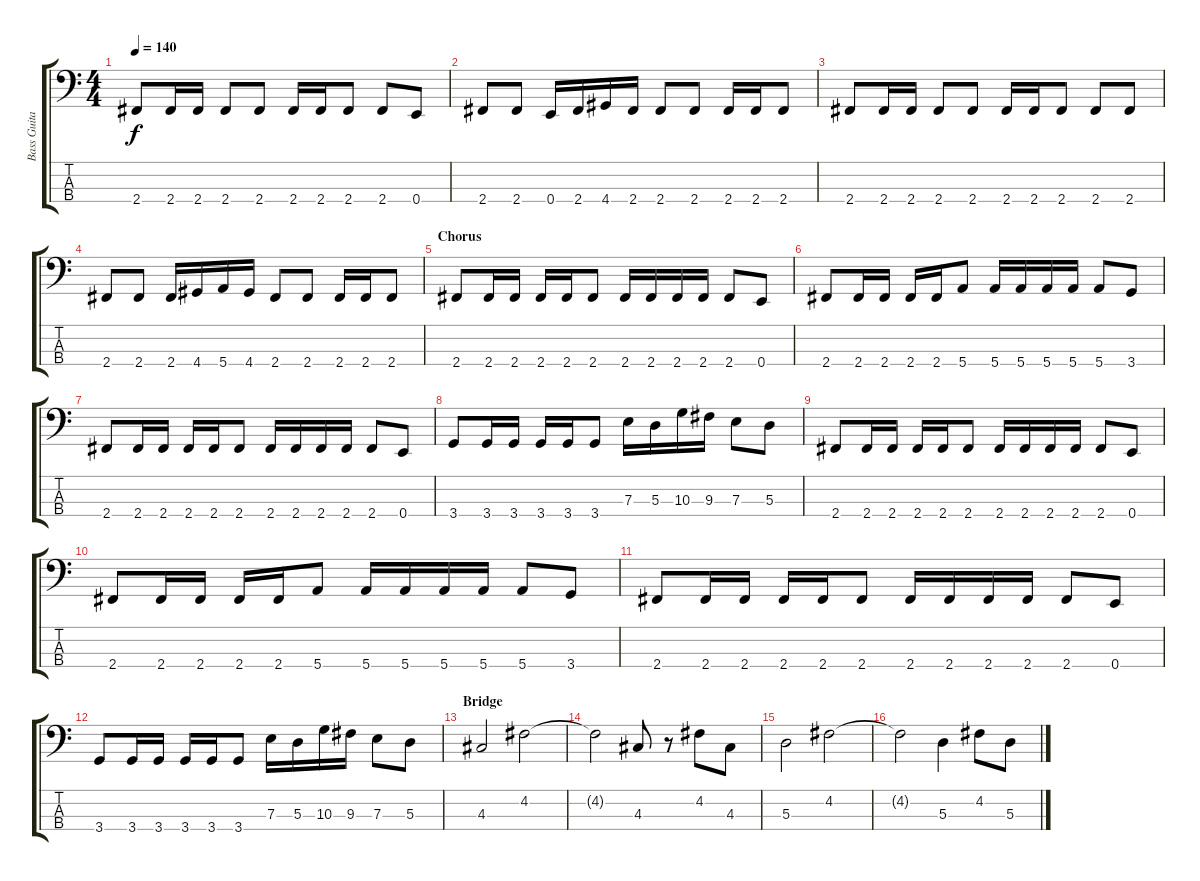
\track ("Bass Guitar" "Bass Guita") {instrument electricbassfinger}
\staff {score tabs}
\tuning (G2 D2 A1 E1) {hide}
\ts (4 4)
\tempo 140
\clef f4
\ks c
2.4.8{dy f} 2.4.16 2.4.16 2.4.8 2.4.8 2.4.16 2.4.16 2.4.8 2.4.8 0.4.8 |
2.4.8 2.4.8 0.4.16 2.4.16 4.4.16 2.4.16 2.4.8 2.4.8 2.4.16 2.4.16 2.4.8 |
2.4.8 2.4.16 2.4.16 2.4.8 2.4.8 2.4.16 2.4.16 2.4.8 2.4.8 2.4.8 |
2.4.8 2.4.8 2.4.16 4.4.16 5.4.16 4.4.16 2.4.8 2.4.8 2.4.16 2.4.16 2.4.8 |
\section ("" "Chorus")
2.4.8 2.4.16 2.4.16 2.4.16 2.4.16 2.4.8 2.4.16 2.4.16 2.4.16 2.4.16 2.4.8 0.4.8 |
2.4.8 2.4.16 2.4.16 2.4.16 2.4.16 5.4.8 5.4.16 5.4.16 5.4.16 5.4.16 5.4.8 3.4.8 |
2.4.8 2.4.16 2.4.16 2.4.16 2.4.16 2.4.8 2.4.16 2.4.16 2.4.16 2.4.16 2.4.8 0.4.8 |
3.4.8 3.4.16 3.4.16 3.4.16 3.4.16 3.4.8 7.3.16 5.3.16 10.3.16 9.3.16 7.3.8 5.3.8 |
2.4.8 2.4.16 2.4.16 2.4.16 2.4.16 2.4.8 2.4.16 2.4.16 2.4.16 2.4.16 2.4.8 0.4.8 |
2.4.8 2.4.16 2.4.16 2.4.16 2.4.16 5.4.8 5.4.16 5.4.16 5.4.16 5.4.16 5.4.8 3.4.8 |
2.4.8 2.4.16 2.4.16 2.4.16 2.4.16 2.4.8 2.4.16 2.4.16 2.4.16 2.4.16 2.4.8 0.4.8 |
3.4.8 3.4.16 3.4.16 3.4.16 3.4.16 3.4.8 7.3.16 5.3.16 10.3.16 9.3.16 7.3.8 5.3.8 |
\section ("" "Bridge")
4.3.2 4.2.2 |
4.2{t}.2 4.3.8 r.8 4.2.8 4.3.8 |
5.3.2 4.2.2 |
4.2{t}.2 5.3.4 4.2.8 5.3.8
